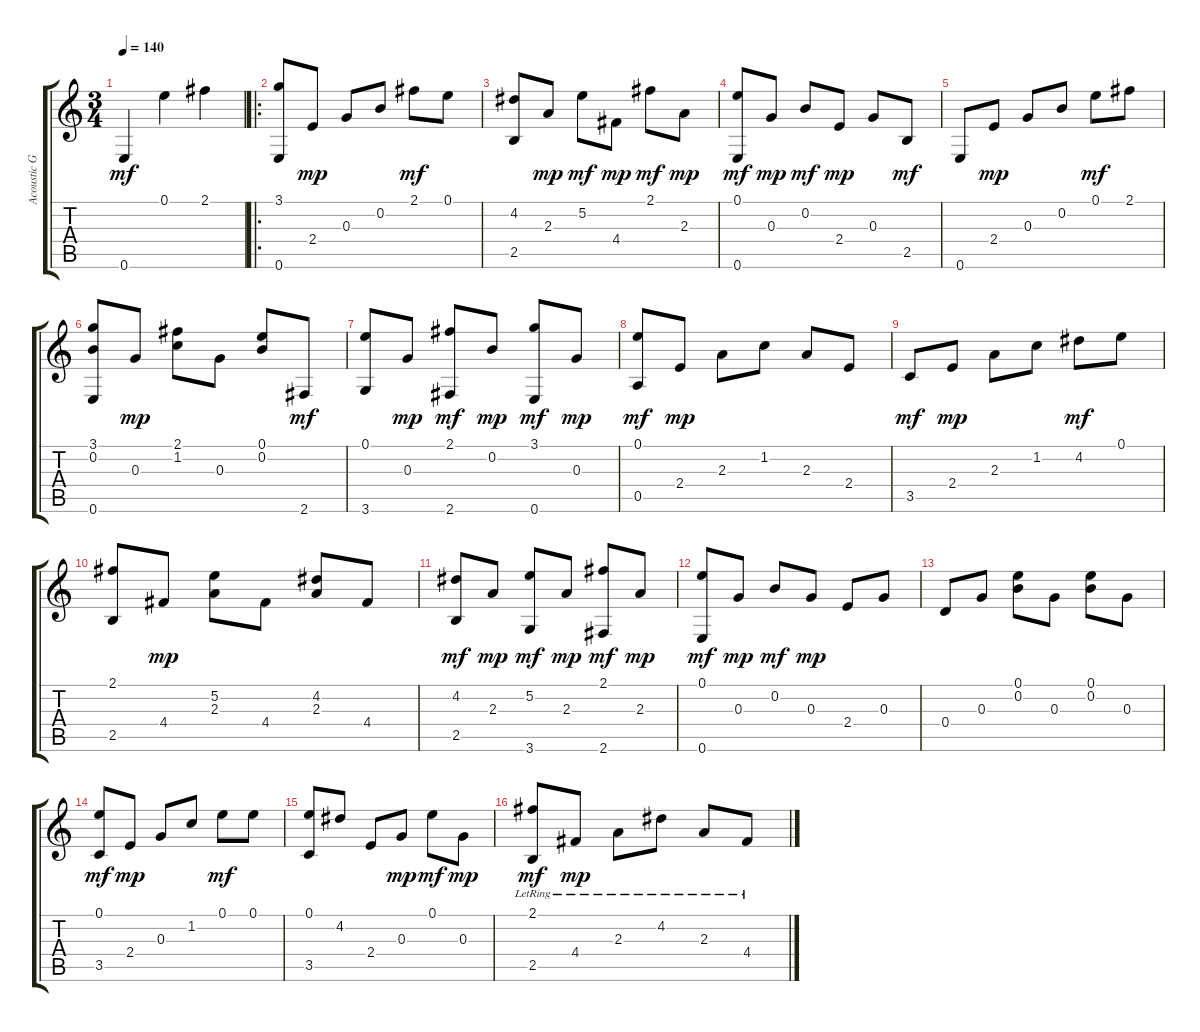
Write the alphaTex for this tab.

\track ("Acoustic Guitar" "Acoustic G") {instrument acousticguitarnylon}
\staff {score tabs}
\tuning (E4 B3 G3 D3 A2 E2) {hide}
\ts (3 4)
\tempo 140
\clef g2
\ks c
0.6.4{dy mf} 0.1.4 2.1.4 |
\ro
(3.1 0.6).8 2.4.8{dy mp} 0.3.8 0.2.8 2.1.8{dy mf} 0.1.8 |
(4.2 2.5).8 2.3.8{dy mp} 5.2.8{dy mf} 4.4.8{dy mp} 2.1.8{dy mf} 2.3.8{dy mp} |
(0.1 0.6).8{dy mf} 0.3.8{dy mp} 0.2.8{dy mf} 2.4.8{dy mp} 0.3.8 2.5.8{dy mf} |
0.6.8 2.4.8{dy mp} 0.3.8 0.2.8 0.1.8{dy mf} 2.1.8 |
(3.1 0.2 0.6).8 0.3.8{dy mp} (2.1 1.2).8 0.3.8 (0.1 0.2).8 2.6.8{dy mf} |
(0.1 3.6).8 0.3.8{dy mp} (2.1 2.6).8{dy mf} 0.2.8{dy mp} (3.1 0.6).8{dy mf} 0.3.8{dy mp} |
(0.1 0.5).8{dy mf} 2.4.8{dy mp} 2.3.8 1.2.8 2.3.8 2.4.8 |
3.5.8{dy mf} 2.4.8{dy mp} 2.3.8 1.2.8 4.2.8{dy mf} 0.1.8 |
(2.1 2.5).8 4.4.8{dy mp} (5.2 2.3).8 4.4.8 (4.2 2.3).8 4.4.8 |
(4.2 2.5).8{dy mf} 2.3.8{dy mp} (5.2 3.6).8{dy mf} 2.3.8{dy mp} (2.1 2.6).8{dy mf} 2.3.8{dy mp} |
(0.1 0.6).8{dy mf} 0.3.8{dy mp} 0.2.8{dy mf} 0.3.8{dy mp} 2.4.8 0.3.8 |
0.4.8 0.3.8 (0.1 0.2).8 0.3.8 (0.1 0.2).8 0.3.8 |
(0.1 3.5).8{dy mf} 2.4.8{dy mp} 0.3.8 1.2.8 0.1.8{dy mf} 0.1.8 |
(0.1 3.5).8 4.2.8 2.4.8 0.3.8{dy mp} 0.1.8{dy mf} 0.3.8{dy mp} |
(2.1{lr} 2.5{lr}).8{dy mf} 4.4{lr}.8{dy mp} 2.3{lr}.8 4.2{lr}.8 2.3{lr}.8 4.4{lr}.8
